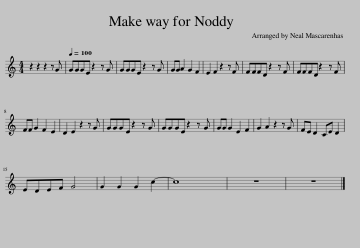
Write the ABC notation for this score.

X:1
L:1/8
M:4/4
I:linebreak $
K:C
V:1 treble
V:1
 z2 z2 z2 z G |[Q:1/4=100] GGGE z2 z G | GGGE z2 z G | GG A2 G2 F2 | E2 F2 z2 z F | %5
 FFFD z2 z F | FFFD z2 z F |$ FF G2 F2 E2 | D2 E2 z2 z G | GGGE z2 z G | %10
 GGGE z2 z G | GG G2 E2 F2 | G2 A2 z2 z G | FE D2 CE D2 |$ EDEF G4 | %15
 G2 G2 G2 c2- | c8 | z8 | z8 |] %19
